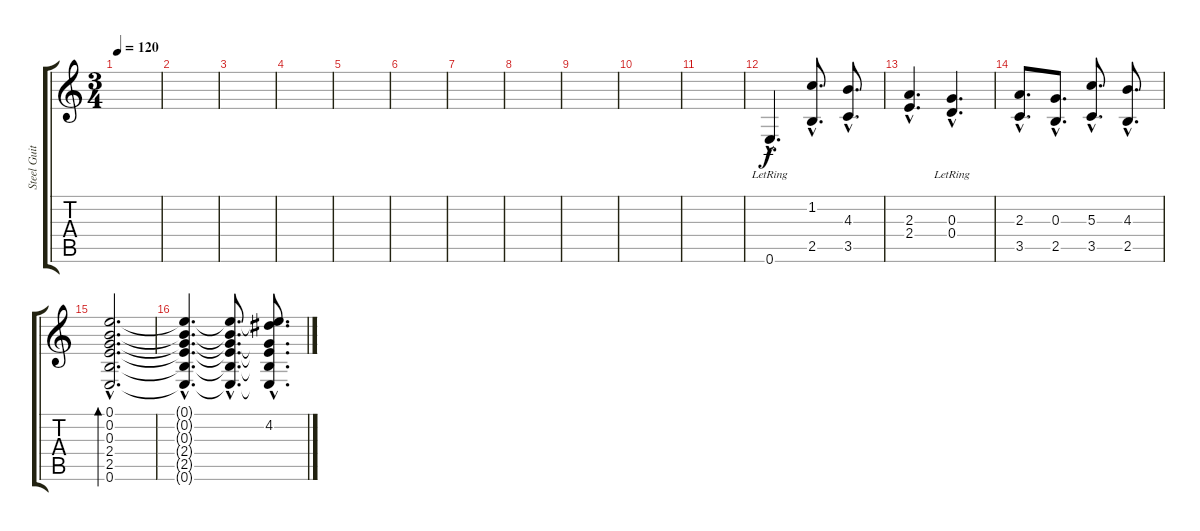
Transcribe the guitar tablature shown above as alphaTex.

\track ("Steel Guitar" "Steel Guit") {instrument acousticguitarsteel}
\staff {score tabs}
\tuning (E4 B3 G3 D3 A2 E2) {hide}
\ts (3 4)
\tempo 120
\clef g2
\ks c
|
|
|
|
|
|
|
|
|
|
|
0.6{hac lr}.4{d} (1.2{hac} 2.5{hac}).8{d} (4.3{hac} 3.5{hac}).8{d} |
(2.3{hac} 2.4{hac}).4{d} (0.3{hac} 0.4{hac lr}).4{d} |
(2.3{hac} 3.5{hac}).8{d} (0.3{hac} 2.5{hac}).8{d} (5.3{hac} 3.5{hac}).8{d} (4.3{hac} 2.5{hac}).8{d} |
(0.1{hac} 0.2{hac} 0.3{hac} 2.4{hac} 2.5{hac} 0.6{hac}).2{d bd 240} |
(0.1{hac t} 0.2{hac t} 0.3{hac t} 2.4{hac t} 2.5{hac t} 0.6{hac t}).4{d} (0.1{hac t} 0.2{hac t} 0.3{hac t} 2.4{hac t} 2.5{hac t} 0.6{hac t}).8{d} (0.1{hac t} 4.2{hac} 0.3{hac t} 2.4{hac t} 2.5{hac t} 0.6{hac t}).8{d}
